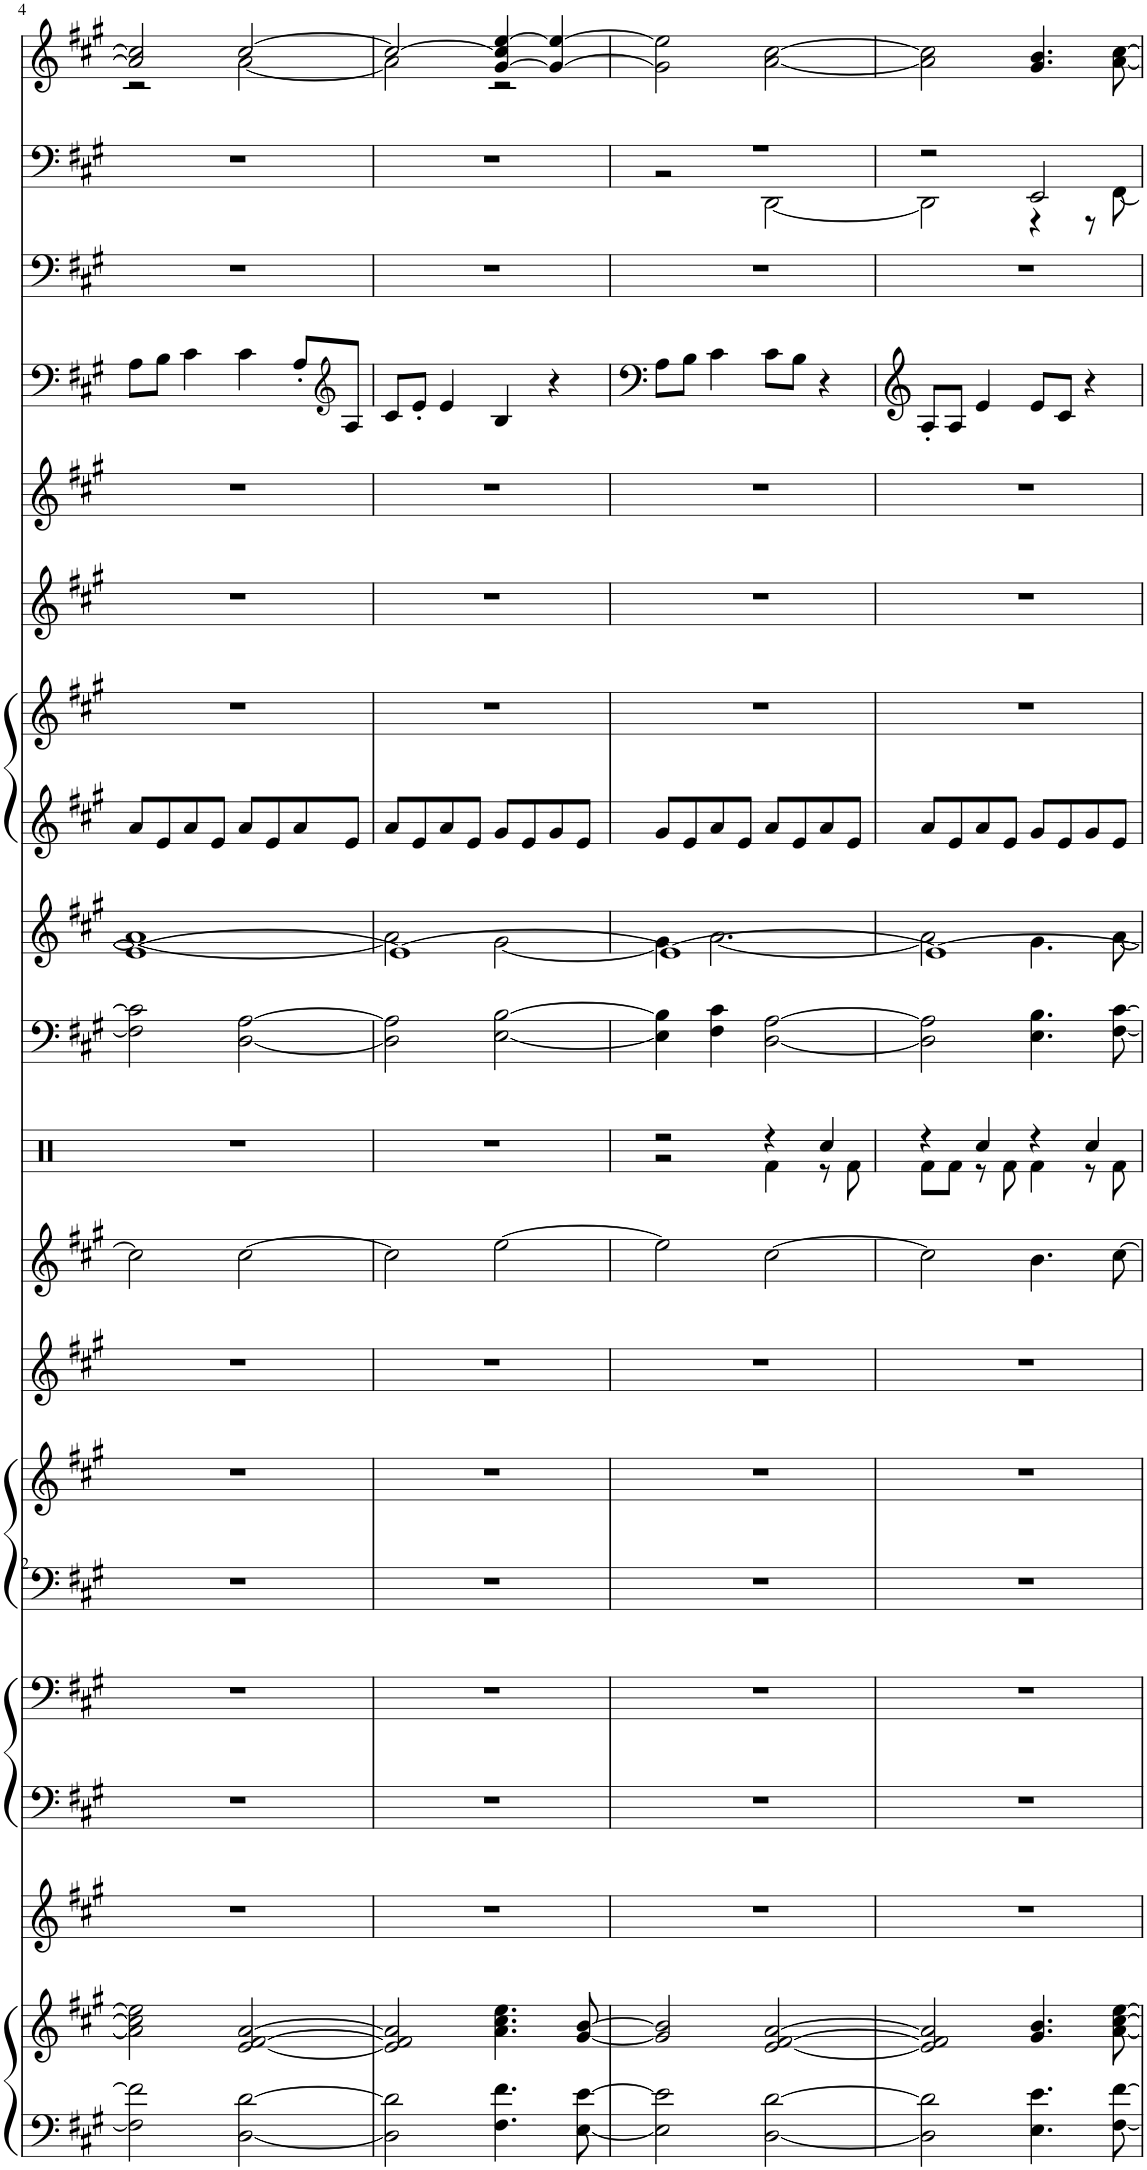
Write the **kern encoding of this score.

**kern	**kern	**kern	**kern	**kern	**kern	**kern	**kern	**kern	**kern	**kern	**kern	**kern	**kern	**kern	**kern	**kern	**kern	**kern	**kern
*part16	*part16	*part15	*part14	*part14	*part13	*part13	*part12	*part11	*part10	*part9	*part8	*part7	*part7	*part6	*part5	*part4	*part3	*part2	*part1
*staff20	*staff19	*staff18	*staff17	*staff16	*staff15	*staff14	*staff13	*staff12	*staff11	*staff10	*staff9	*staff8	*staff7	*staff6	*staff5	*staff4	*staff3	*staff2	*staff1
*I"Bright Piano	*	*I"Grand Piano	*I"Bass Lead	*	*I"Saw Wave	*	*I"Synth Bass 1	*I"Choir Pad	*I"Percussion	*I"E.Piano	*I"Syn.Strings 1	*I"E.Grand	*	*I"Voice Oohs	*I"Synth Voice	*I"Tenor Sax	*I"Clean Guitar	*I"Fingered Bass	*I"Grand Piano, Catch My Breath
*I'Pno	*	*I'Pno	*	*	*	*	*	*	*I'Perc	*I'E.Pno	*I'Str	*	*	*I'V	*I'V	*I'T Sax	*	*	*I'Pno
!!LO:PB:g=z
*clefF4	*clefG2	*clefG2	*clefF4	*clefF4	*clefF4	*clefG2	*clefG2	*clefG2	*clefX	*clefF4	*clefG2	*clefG2	*clefG2	*clefG2	*clefG2	*clefF4	*clefF4	*clefF4	*clefG2
*	*	*	*	*	*	*	*	*	*	*	*	*	*	*	*	*Trd8c14	*	*	*
*k[f#c#g#]	*k[f#c#g#]	*k[f#c#g#]	*k[f#c#g#]	*k[f#c#g#]	*k[f#c#g#]	*k[f#c#g#]	*k[f#c#g#]	*k[f#c#g#]	*k[]	*k[f#c#g#]	*k[f#c#g#]	*k[f#c#g#]	*k[f#c#g#]	*k[f#c#g#]	*k[f#c#g#]	*k[f#c#g#]	*k[f#c#g#]	*k[f#c#g#]	*k[f#c#g#]
*M4/4	*M4/4	*M4/4	*M4/4	*M4/4	*M4/4	*M4/4	*M4/4	*M4/4	*M4/4	*M4/4	*M4/4	*M4/4	*M4/4	*M4/4	*M4/4	*M4/4	*M4/4	*M4/4	*M4/4
=4	=4	=4	=4	=4	=4	=4	=4	=4	=4	=4	=4	=4	=4	=4	=4	=4	=4	=4	=4
*	*	*	*	*	*	*	*	*	*	*	*^	*	*	*	*	*	*	*	*^
2F#\] 2f#\]	2a\] 2cc#\] 2ee\]	1r	1r	1r	1r	1r	1r	2cc#\]	1r	2F#\] 2c#\]	1e_	1a_	8a/L	1r	1r	1r	8A\L	1r	1r	2a/] 2cc#/]	2r
.	.	.	.	.	.	.	.	.	.	.	.	.	8e/	.	.	.	8B\J	.	.	.	.
.	.	.	.	.	.	.	.	.	.	.	.	.	8a/	.	.	.	4c#\	.	.	.	.
.	.	.	.	.	.	.	.	.	.	.	.	.	8e/J	.	.	.	.	.	.	.	.
[2D\ [2d\	[2e/ [2f#/ [2a/	.	.	.	.	.	.	[2cc#\	.	[2D\ [2A\	.	.	8a/L	.	.	.	4c#\	.	.	[2cc#/	[2a\
.	.	.	.	.	.	.	.	.	.	.	.	.	8e/	.	.	.	.	.	.	.	.
.	.	.	.	.	.	.	.	.	.	.	.	.	8a/	.	.	.	8A'/L	.	.	.	.
*	*	*	*	*	*	*	*	*	*	*	*	*	*	*	*	*	*clefG2	*	*	*	*
.	.	.	.	.	.	.	.	.	.	.	.	.	8e/J	.	.	.	8A/J	.	.	.	.
=5	=5	=5	=5	=5	=5	=5	=5	=5	=5	=5	=5	=5	=5	=5	=5	=5	=5	=5	=5	=5	=5
2D\] 2d\]	2e/] 2f#/] 2a/]	1r	1r	1r	1r	1r	1r	2cc#\]	1r	2D\] 2A\]	1e_	2a\]	8a/L	1r	1r	1r	8c#/L	1r	1r	2cc#/_	2a\]
.	.	.	.	.	.	.	.	.	.	.	.	.	8e/	.	.	.	8e'/J	.	.	.	.
.	.	.	.	.	.	.	.	.	.	.	.	.	8a/	.	.	.	4e/	.	.	.	.
.	.	.	.	.	.	.	.	.	.	.	.	.	8e/J	.	.	.	.	.	.	.	.
4.F#\ 4.f#\	4.a\ 4.cc#\ 4.ee\	.	.	.	.	.	.	[2ee\	.	[2E\ [2B\	.	[2g#\	8g#/L	.	.	.	4B/	.	.	[4g#/ 4cc#/] [4ee/	2r
.	.	.	.	.	.	.	.	.	.	.	.	.	8e/	.	.	.	.	.	.	.	.
.	.	.	.	.	.	.	.	.	.	.	.	.	8g#/	.	.	.	4r	.	.	4g#/_ 4ee/_	.
[8E\ [8e\	[8g#/ [8b/	.	.	.	.	.	.	.	.	.	.	.	8e/J	.	.	.	.	.	.	.	.
*	*	*	*	*	*	*	*	*	*	*	*	*	*	*	*	*	*	*	*	*v	*v
=6	=6	=6	=6	=6	=6	=6	=6	=6	=6	=6	=6	=6	=6	=6	=6	=6	=6	=6	=6	=6
*	*	*	*	*	*	*	*	*	*^	*	*	*	*	*	*	*	*	*	*^	*
2E\] 2e\]	2g#/] 2b/]	1r	1r	1r	1r	1r	1r	2ee\]	2r	2r	4E\] 4B\]	1e_	4g#\]	8g#/L	1r	1r	1r	8A\L	1r	1r	2r	2g#\] 2ee\]
.	.	.	.	.	.	.	.	.	.	.	.	.	.	8e/	.	.	.	8B\J	.	.	.	.
.	.	.	.	.	.	.	.	.	.	.	4F#\ 4c#\	.	[2.a\	8a/	.	.	.	4c#\	.	.	.	.
.	.	.	.	.	.	.	.	.	.	.	.	.	.	8e/J	.	.	.	.	.	.	.	.
[2D\ [2d\	[2e/ [2f#/ [2a/	.	.	.	.	.	.	[2cc#\	4r	4Rf\	[2D\ [2A\	.	.	8a/L	.	.	.	8c#\L	.	.	[2DD\	[2a\ [2cc#\
.	.	.	.	.	.	.	.	.	.	.	.	.	.	8e/	.	.	.	8B\J	.	.	.	.
.	.	.	.	.	.	.	.	.	4Rcc/	8r	.	.	.	8a/	.	.	.	4r	.	.	.	.
.	.	.	.	.	.	.	.	.	.	8Rf\	.	.	.	8e/J	.	.	.	.	.	.	.	.
=7	=7	=7	=7	=7	=7	=7	=7	=7	=7	=7	=7	=7	=7	=7	=7	=7	=7	=7	=7	=7	=7	=7
2D\] 2d\]	2e/] 2f#/] 2a/]	1r	1r	1r	1r	1r	1r	2cc#\]	4r	8Rf\L	2D\] 2A\]	1e_	2a\]	8a/L	1r	1r	1r	8A'/L	1r	2r	2DD\]	2a\] 2cc#\]
.	.	.	.	.	.	.	.	.	.	8Rf\J	.	.	.	8e/	.	.	.	8A/J	.	.	.	.
.	.	.	.	.	.	.	.	.	4Rcc/	8r	.	.	.	8a/	.	.	.	4e/	.	.	.	.
.	.	.	.	.	.	.	.	.	.	8Rf\	.	.	.	8e/J	.	.	.	.	.	.	.	.
4.E\ 4.e\	4.g#/ 4.b/	.	.	.	.	.	.	4.b\	4r	4Rf\	4.E\ 4.B\	.	4.g#\	8g#/L	.	.	.	8e/L	.	2EE/	4r	4.g#/ 4.b/
.	.	.	.	.	.	.	.	.	.	.	.	.	.	8e/	.	.	.	8c#/J	.	.	.	.
.	.	.	.	.	.	.	.	.	4Rcc/	8r	.	.	.	8g#/	.	.	.	4r	.	.	8r	.
[8F#\ [8f#\	[8a\ [8cc#\ [8ee\	.	.	.	.	.	.	[8cc#\	.	8Rf\	[8F#\ [8c#\	.	[8a\	8e/J	.	.	.	.	.	.	[8FF#\	[8a\ [8cc#\
*	*	*	*	*	*	*	*	*	*v	*v	*	*v	*v	*	*	*	*	*	*	*v	*v	*
=	=	=	=	=	=	=	=	=	=	=	=	=	=	=	=	=	=	=	=
*-	*-	*-	*-	*-	*-	*-	*-	*-	*-	*-	*-	*-	*-	*-	*-	*-	*-	*-	*-
